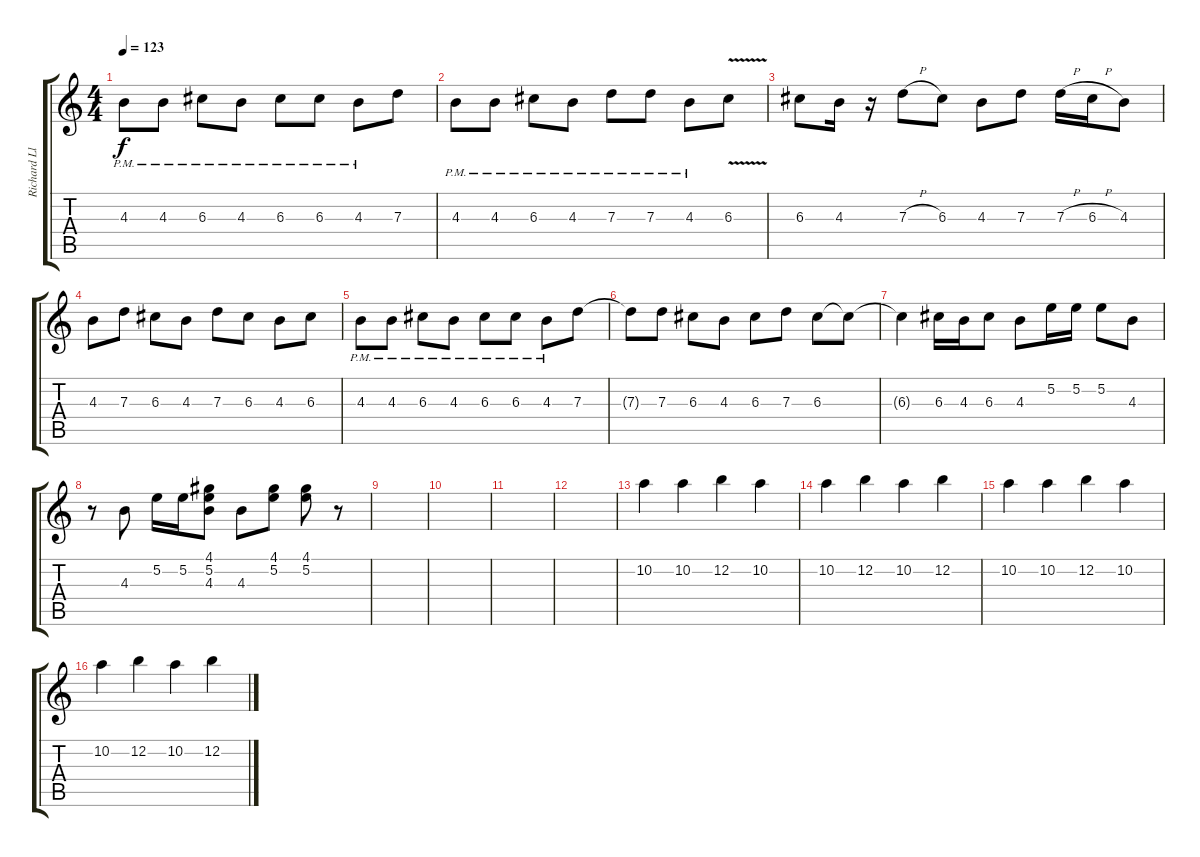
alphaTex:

\track ("Richard Lloyd" "Richard Ll") {instrument distortionguitar}
\staff {score tabs}
\tuning (E4 B3 G3 D3 A2 E2) {hide}
\ts (4 4)
\tempo 123
\clef g2
\ks c
4.3{pm}.8{dy f instrument electricguitarmuted} 4.3{pm}.8 6.3{pm}.8 4.3{pm}.8 6.3{pm}.8 6.3{pm}.8 4.3{pm}.8 7.3.8 |
4.3{pm}.8 4.3{pm}.8 6.3{pm}.8 4.3{pm}.8 7.3{pm}.8 7.3{pm}.8 4.3{pm}.8 6.3{v}.8 |
6.3.8{instrument distortionguitar} 4.3.16 r.16 7.3{h}.8 6.3.8 4.3.8 7.3.8 7.3{h}.16 6.3{h}.16 4.3.8 |
4.3.8 7.3.8 6.3.8 4.3.8 7.3.8 6.3.8 4.3.8 6.3.8 |
4.3{pm}.8{instrument electricguitarmuted} 4.3{pm}.8 6.3{pm}.8 4.3{pm}.8 6.3{pm}.8 6.3{pm}.8 4.3{pm}.8 7.3.8 |
7.3{t}.8{instrument distortionguitar} 7.3.8 6.3.8 4.3.8 6.3.8 7.3.8 6.3.8 6.3{t}.8 |
6.3{t}.4 6.3.16 4.3.16 6.3.8 4.3.8 5.2.16 5.2.16 5.2.8 4.3.8 |
r.8 4.3.8 5.2.16 5.2.16 (4.1 5.2 4.3).8 4.3.8 (4.1 5.2).8 (4.1 5.2).8 r.8 |
|
|
|
|
10.2.4 10.2.4 12.2.4 10.2.4 |
10.2.4 12.2.4 10.2.4 12.2.4 |
10.2.4 10.2.4 12.2.4 10.2.4 |
10.2.4 12.2.4 10.2.4 12.2.4
